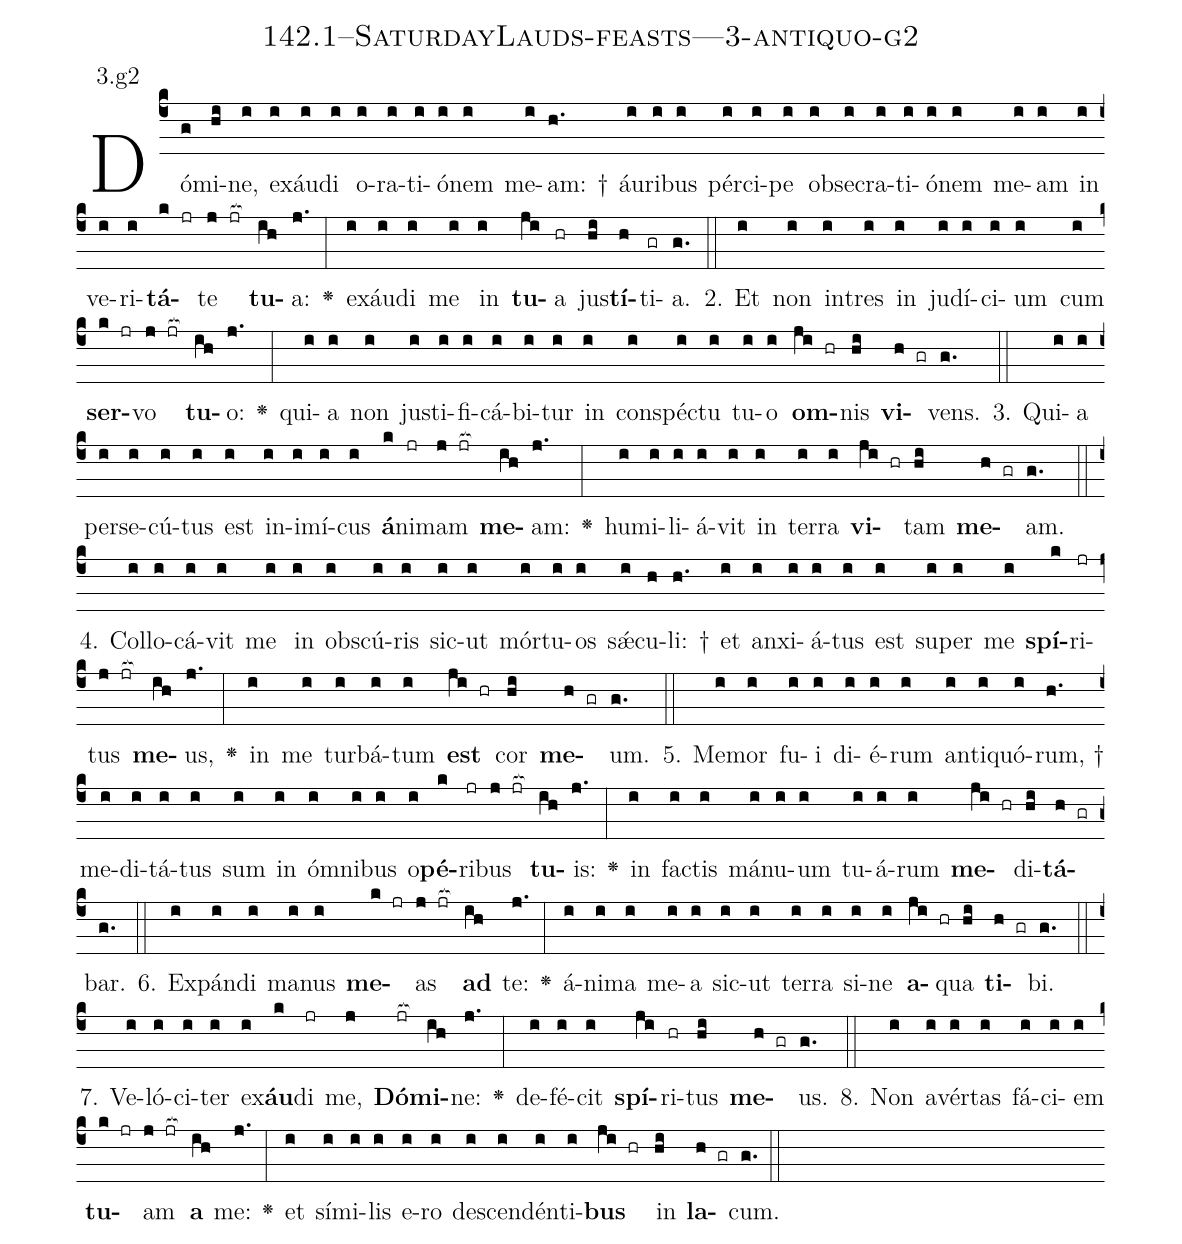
name: 142.1--SaturdayLauds-feasts---3-antiquo-g2;
annotation: 3.g2;
%%
(c4)Dó(g)mi(hi)ne,(i) ex(i)áu(i)di(i) o(i)ra(i)ti(i)ó(i)nem(i) me(i)am: †(h.) áu(i)ri(i)bus(i) pér(i)ci(i)pe(i) ob(i)se(i)cra(i)ti(i)ó(i)nem(i) me(i)am(i) in(i) ve(i)ri(i)<b>tá</b>(k jr)te(j jr[ocb:1{]) <b>tu</b>(ih[ocb:0}])a:(j.) <v>\greheightstar</v>(:) ex(i)áu(i)di(i) me(i) in(i) <b>tu</b>(ji)a(hr) jus(hi)<b>tí</b>(h)ti(gr)a.(g.) (::)
2. Et(i) non(i) in(i)tres(i) in(i) ju(i)dí(i)ci(i)um(i) cum(i) <b>ser</b>(k jr)vo(j jr[ocb:1{]) <b>tu</b>(ih[ocb:0}])o:(j.) <v>\greheightstar</v>(:) qui(i)a(i) non(i) jus(i)ti(i)fi(i)cá(i)bi(i)tur(i) in(i) con(i)spéc(i)tu(i) tu(i)o(i) <b>om</b>(ji hr)nis(hi) <b>vi</b>(h gr)vens.(g.) (::)
3. Qui(i)a(i) per(i)se(i)cú(i)tus(i) est(i) in(i)i(i)mí(i)cus(i) <b>á</b>(k)ni(jr)mam(j jr[ocb:1{]) <b>me</b>(ih[ocb:0}])am:(j.) <v>\greheightstar</v>(:) hu(i)mi(i)li(i)á(i)vit(i) in(i) ter(i)ra(i) <b>vi</b>(ji hr)tam(hi) <b>me</b>(h gr)am.(g.) (::)
4. Col(i)lo(i)cá(i)vit(i) me(i) in(i) obs(i)cú(i)ris(i) sic(i)ut(i) mór(i)tu(i)os(i) sǽ(i)cu(h)li: †(h.) et(i) an(i)xi(i)á(i)tus(i) est(i) su(i)per(i) me(i) <b>spí</b>(k)ri(jr)tus(j jr[ocb:1{]) <b>me</b>(ih[ocb:0}])us,(j.) <v>\greheightstar</v>(:) in(i) me(i) tur(i)bá(i)tum(i) <b>est</b>(ji hr) cor(hi) <b>me</b>(h gr)um.(g.) (::)
5. Me(i)mor(i) fu(i)i(i) di(i)é(i)rum(i) an(i)ti(i)quó(i)rum, †(h.) me(i)di(i)tá(i)tus(i) sum(i) in(i) óm(i)ni(i)bus(i) o(i)<b>pé</b>(k)ri(jr)bus(j jr[ocb:1{]) <b>tu</b>(ih[ocb:0}])is:(j.) <v>\greheightstar</v>(:) in(i) fac(i)tis(i) má(i)nu(i)um(i) tu(i)á(i)rum(i) <b>me</b>(ji hr)di(hi)<b>tá</b>(h gr)bar.(g.) (::)
6. Ex(i)pán(i)di(i) ma(i)nus(i) <b>me</b>(k jr)as(j jr[ocb:1{]) <b>ad</b>(ih[ocb:0}]) te:(j.) <v>\greheightstar</v>(:) á(i)ni(i)ma(i) me(i)a(i) sic(i)ut(i) ter(i)ra(i) si(i)ne(i) <b>a</b>(ji hr)qua(hi) <b>ti</b>(h gr)bi.(g.) (::)
7. Ve(i)ló(i)ci(i)ter(i) ex(i)<b>áu</b>(k)di(jr) me,(j) <b>Dó</b>(jr[ocb:1{])<b>mi</b>(ih[ocb:0}])ne:(j.) <v>\greheightstar</v>(:) de(i)fé(i)cit(i) <b>spí</b>(ji)ri(hr)tus(hi) <b>me</b>(h gr)us.(g.) (::)
8. Non(i) a(i)vér(i)tas(i) fá(i)ci(i)em(i) <b>tu</b>(k jr)am(j jr[ocb:1{]) <b>a</b>(ih[ocb:0}]) me:(j.) <v>\greheightstar</v>(:) et(i) sí(i)mi(i)lis(i) e(i)ro(i) de(i)scen(i)dén(i)ti(i)<b>bus</b>(ji hr) in(hi) <b>la</b>(h gr)cum.(g.) (::)
